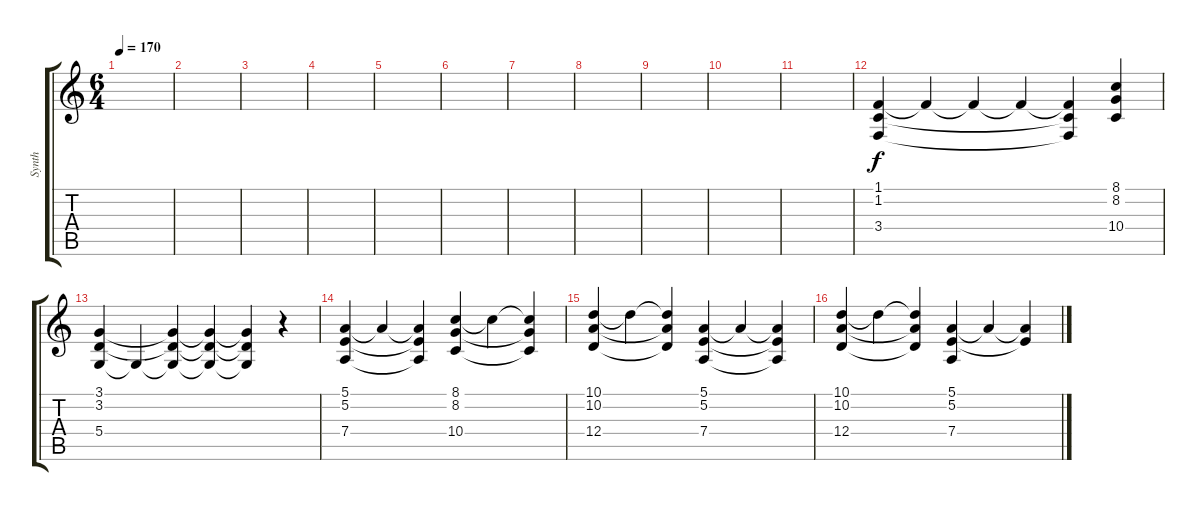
\track ("Synth" "Synth") {instrument stringensemble1}
\staff {score tabs}
\tuning (E4 B3 G3 D3 A2 E2) {hide}
\ts (6 4)
\tempo 170
\clef g2
\ks c
|
|
|
|
|
|
|
|
|
|
|
(1.1 1.2 3.4).4 1.1{t}.4 1.1{t}.4 1.1{t}.4 (1.1{t} 1.2{t} 3.4{t}).4 (8.1 8.2 10.4).4 |
(3.1 3.2 5.4).4 5.4{t}.4 (3.1{t} 3.2{t} 5.4{t}).4 (3.1{t} 3.2{t} 5.4{t}).4 (3.1{t} 3.2{t} 5.4{t}).4 r.4 |
(5.1 5.2 7.4).4 5.1{t}.4 (5.1{t} 5.2{t} 7.4{t}).4 (8.1 8.2 10.4).4 8.1{t}.4 (8.1{t} 8.2{t} 10.4{t}).4 |
(10.1 10.2 12.4).4 10.1{t}.4 (10.1{t} 10.2{t} 12.4{t}).4 (5.1 5.2 7.4).4 5.1{t}.4 (5.1{t} 5.2{t} 7.4{t}).4 |
(10.1 10.2 12.4).4 10.1{t}.4 (10.1{t} 10.2{t} 12.4{t}).4 (5.1 5.2 7.4).4 5.1{t}.4 (5.1{t} 5.2{t}).4
